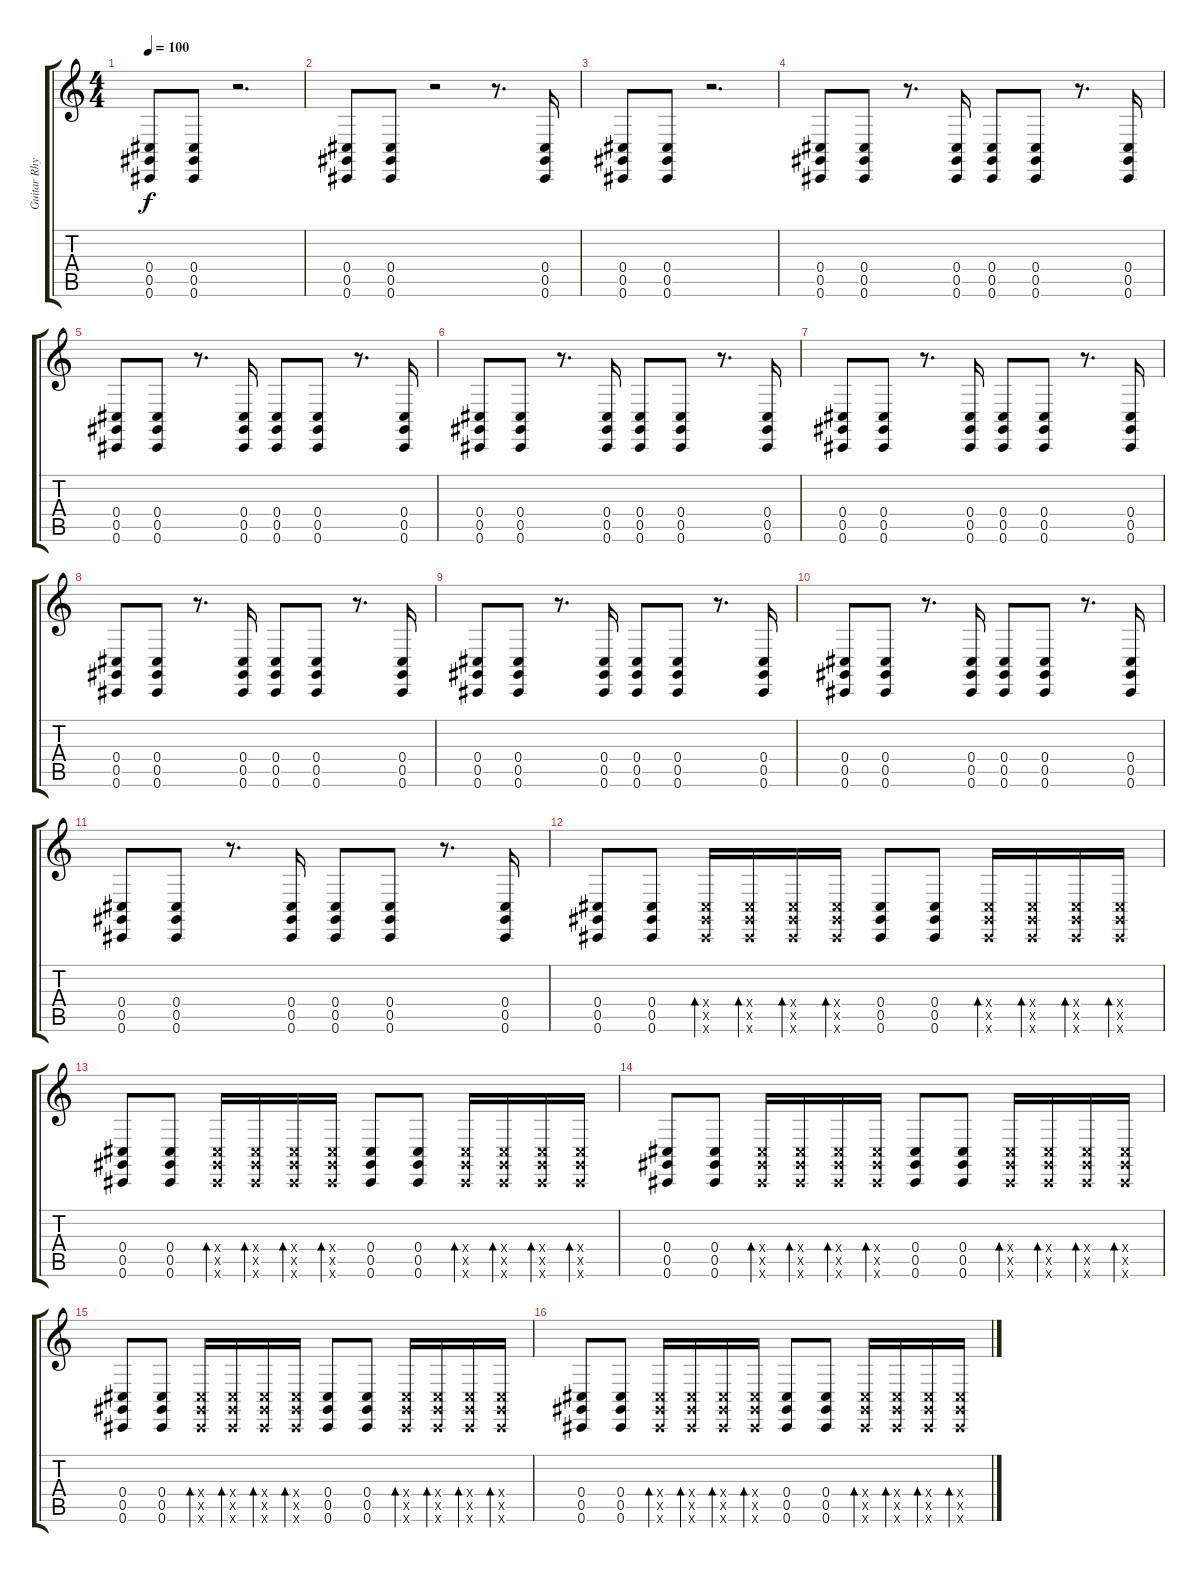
\track ("Guitar Rhythm" "Guitar Rhy") {instrument lead2sawtooth}
\staff {score tabs}
\tuning (Eb4 Bb3 Gb3 Db3 Ab2 Db2) {hide}
\ts (4 4)
\tempo 100
\clef g2
\ks c
(0.4 0.5 0.6).8{dy f} (0.4 0.5 0.6).8 r.2{d} |
(0.4 0.5 0.6).8 (0.4 0.5 0.6).8 r.2 r.8{d} (0.4 0.5 0.6).16 |
(0.4 0.5 0.6).8 (0.4 0.5 0.6).8 r.2{d} |
(0.4 0.5 0.6).8 (0.4 0.5 0.6).8 r.8{d} (0.4 0.5 0.6).16 (0.4 0.5 0.6).8 (0.4 0.5 0.6).8 r.8{d} (0.4 0.5 0.6).16 |
(0.4 0.5 0.6).8 (0.4 0.5 0.6).8 r.8{d} (0.4 0.5 0.6).16 (0.4 0.5 0.6).8 (0.4 0.5 0.6).8 r.8{d} (0.4 0.5 0.6).16 |
(0.4 0.5 0.6).8 (0.4 0.5 0.6).8 r.8{d} (0.4 0.5 0.6).16 (0.4 0.5 0.6).8 (0.4 0.5 0.6).8 r.8{d} (0.4 0.5 0.6).16 |
(0.4 0.5 0.6).8 (0.4 0.5 0.6).8 r.8{d} (0.4 0.5 0.6).16 (0.4 0.5 0.6).8 (0.4 0.5 0.6).8 r.8{d} (0.4 0.5 0.6).16 |
(0.4 0.5 0.6).8 (0.4 0.5 0.6).8 r.8{d} (0.4 0.5 0.6).16 (0.4 0.5 0.6).8 (0.4 0.5 0.6).8 r.8{d} (0.4 0.5 0.6).16 |
(0.4 0.5 0.6).8 (0.4 0.5 0.6).8 r.8{d} (0.4 0.5 0.6).16 (0.4 0.5 0.6).8 (0.4 0.5 0.6).8 r.8{d} (0.4 0.5 0.6).16 |
(0.4 0.5 0.6).8 (0.4 0.5 0.6).8 r.8{d} (0.4 0.5 0.6).16 (0.4 0.5 0.6).8 (0.4 0.5 0.6).8 r.8{d} (0.4 0.5 0.6).16 |
(0.4 0.5 0.6).8 (0.4 0.5 0.6).8 r.8{d} (0.4 0.5 0.6).16 (0.4 0.5 0.6).8 (0.4 0.5 0.6).8 r.8{d} (0.4 0.5 0.6).16 |
(0.4 0.5 0.6).8 (0.4 0.5 0.6).8 (0.4{x} 0.5{x} 0.6{x}).16{bd 60} (0.4{x} 0.5{x} 0.6{x}).16{bd 60} (0.4{x} 0.5{x} 0.6{x}).16{bd 60} (0.4{x} 0.5{x} 0.6{x}).16{bd 60} (0.4 0.5 0.6).8 (0.4 0.5 0.6).8 (0.4{x} 0.5{x} 0.6{x}).16{bd 60} (0.4{x} 0.5{x} 0.6{x}).16{bd 60} (0.4{x} 0.5{x} 0.6{x}).16{bd 60} (0.4{x} 0.5{x} 0.6{x}).16{bd 60} |
(0.4 0.5 0.6).8 (0.4 0.5 0.6).8 (0.4{x} 0.5{x} 0.6{x}).16{bd 60} (0.4{x} 0.5{x} 0.6{x}).16{bd 60} (0.4{x} 0.5{x} 0.6{x}).16{bd 60} (0.4{x} 0.5{x} 0.6{x}).16{bd 60} (0.4 0.5 0.6).8 (0.4 0.5 0.6).8 (0.4{x} 0.5{x} 0.6{x}).16{bd 60} (0.4{x} 0.5{x} 0.6{x}).16{bd 60} (0.4{x} 0.5{x} 0.6{x}).16{bd 60} (0.4{x} 0.5{x} 0.6{x}).16{bd 60} |
(0.4 0.5 0.6).8 (0.4 0.5 0.6).8 (0.4{x} 0.5{x} 0.6{x}).16{bd 60} (0.4{x} 0.5{x} 0.6{x}).16{bd 60} (0.4{x} 0.5{x} 0.6{x}).16{bd 60} (0.4{x} 0.5{x} 0.6{x}).16{bd 60} (0.4 0.5 0.6).8 (0.4 0.5 0.6).8 (0.4{x} 0.5{x} 0.6{x}).16{bd 60} (0.4{x} 0.5{x} 0.6{x}).16{bd 60} (0.4{x} 0.5{x} 0.6{x}).16{bd 60} (0.4{x} 0.5{x} 0.6{x}).16{bd 60} |
(0.4 0.5 0.6).8 (0.4 0.5 0.6).8 (0.4{x} 0.5{x} 0.6{x}).16{bd 60} (0.4{x} 0.5{x} 0.6{x}).16{bd 60} (0.4{x} 0.5{x} 0.6{x}).16{bd 60} (0.4{x} 0.5{x} 0.6{x}).16{bd 60} (0.4 0.5 0.6).8 (0.4 0.5 0.6).8 (0.4{x} 0.5{x} 0.6{x}).16{bd 60} (0.4{x} 0.5{x} 0.6{x}).16{bd 60} (0.4{x} 0.5{x} 0.6{x}).16{bd 60} (0.4{x} 0.5{x} 0.6{x}).16{bd 60} |
(0.4 0.5 0.6).8 (0.4 0.5 0.6).8 (0.4{x} 0.5{x} 0.6{x}).16{bd 60} (0.4{x} 0.5{x} 0.6{x}).16{bd 60} (0.4{x} 0.5{x} 0.6{x}).16{bd 60} (0.4{x} 0.5{x} 0.6{x}).16{bd 60} (0.4 0.5 0.6).8 (0.4 0.5 0.6).8 (0.4{x} 0.5{x} 0.6{x}).16{bd 60} (0.4{x} 0.5{x} 0.6{x}).16{bd 60} (0.4{x} 0.5{x} 0.6{x}).16{bd 60} (0.4{x} 0.5{x} 0.6{x}).16{bd 60}
